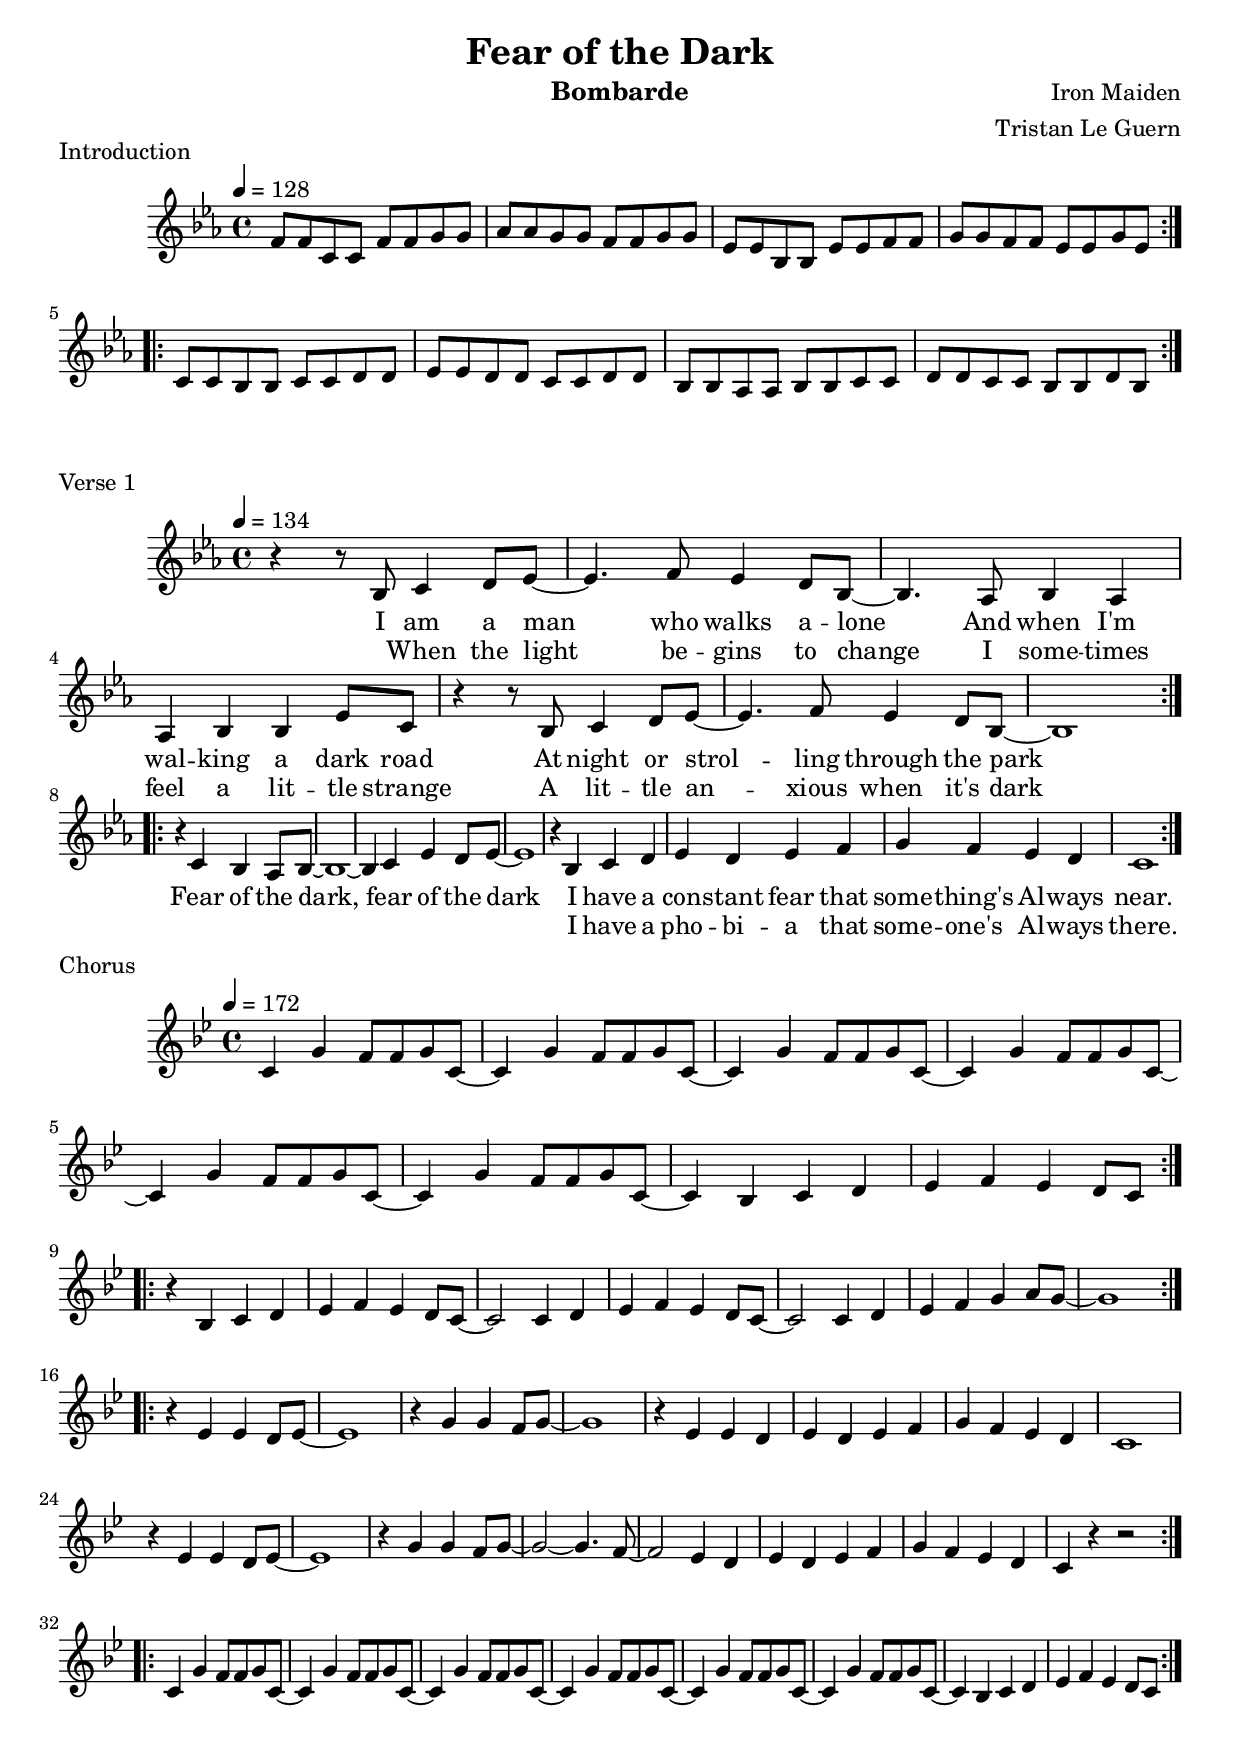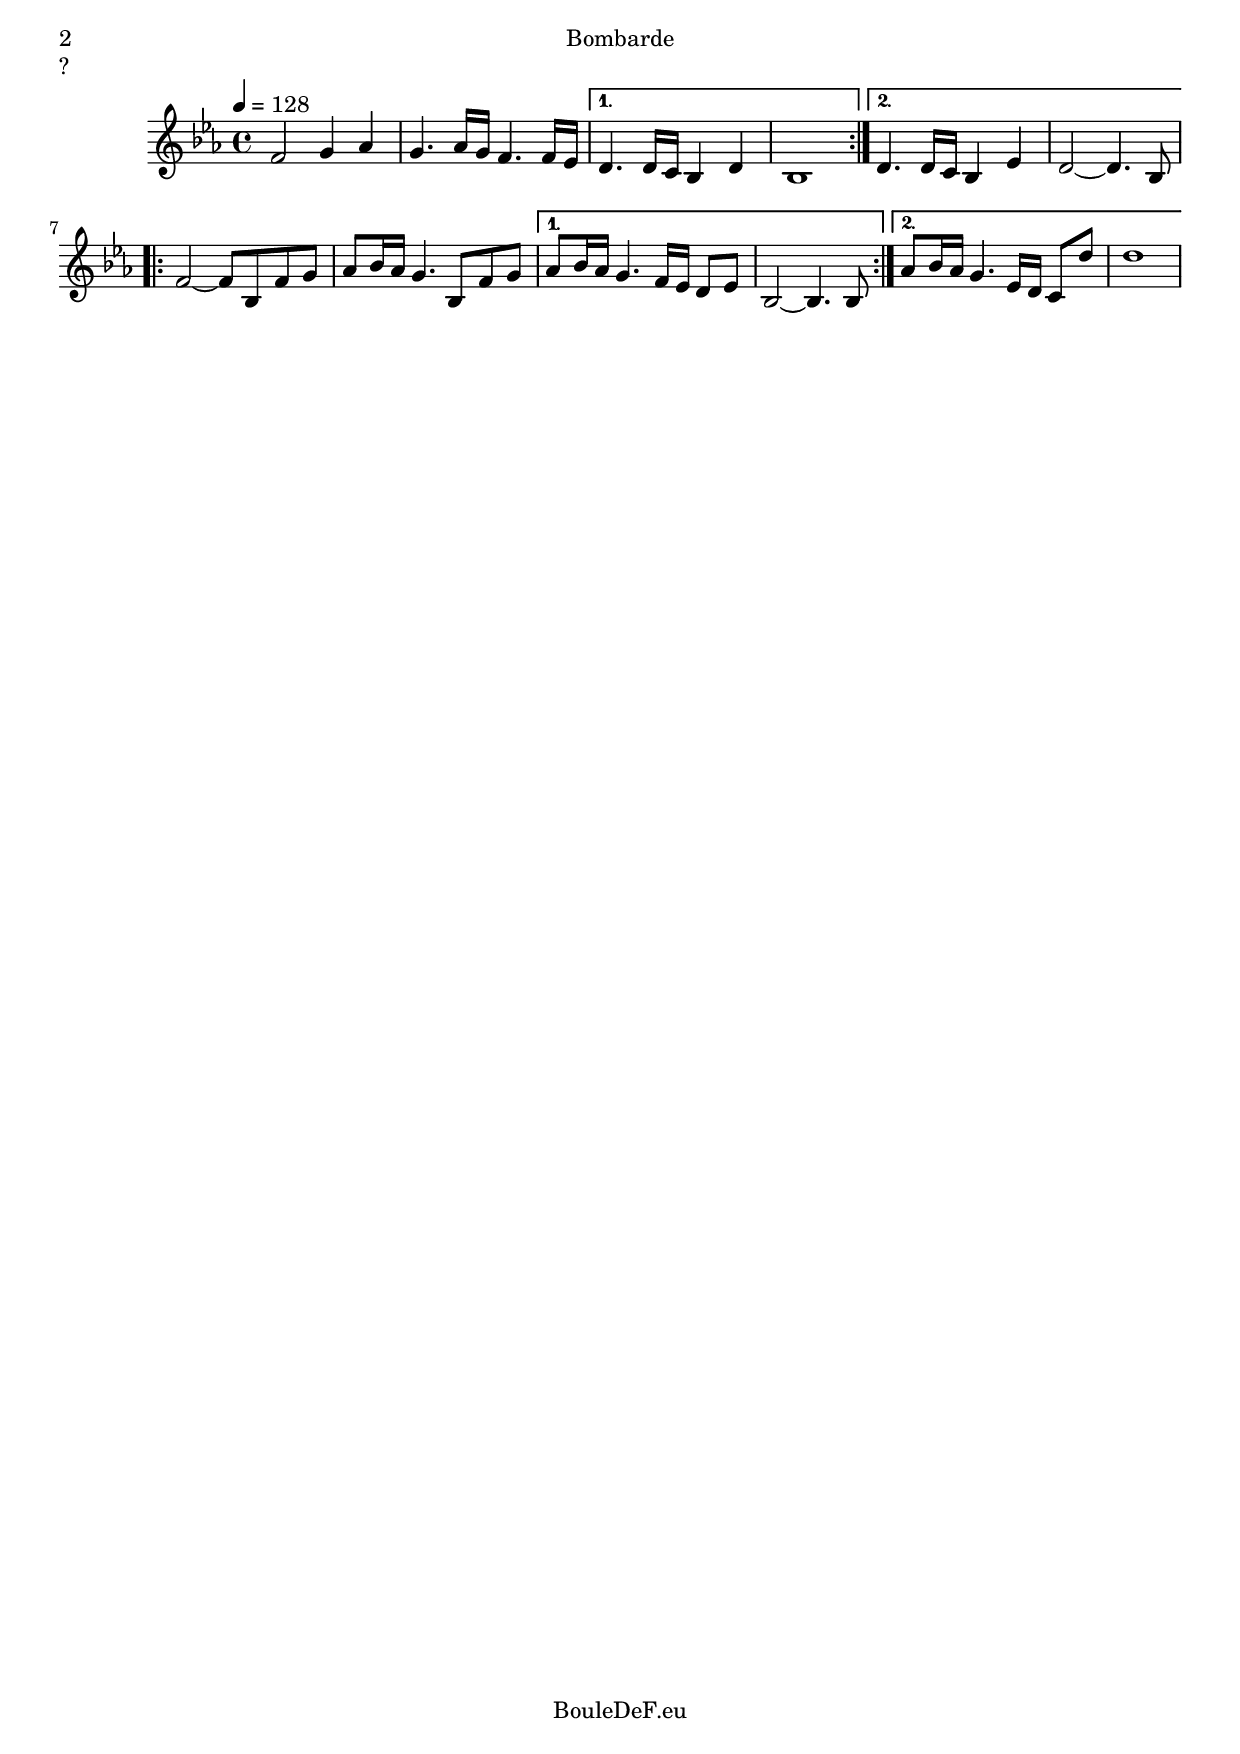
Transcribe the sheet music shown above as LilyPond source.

\version "2.16.2"
\include "italiano.ly"

\header {
	title = "Fear of the Dark"
	composer = "Iron Maiden"
	arranger = "Tristan Le Guern"
	instrument = "Bombarde"
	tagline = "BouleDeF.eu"
}

\score {
	\new Staff \relative sib {
		\clef treble
		\key mib \major
		\time 4/4
		\tempo 4 = 128

		\repeat volta 2 {
			fa'8 fa do do fa fa sol sol
			| lab lab sol sol fa fa sol sol
			| mib mib sib sib mib mib fa fa
			| sol sol fa fa mib mib sol mib
		}

		\repeat volta 2 {
			do do sib sib do do re re
			| mib mib re re do do re re
			| sib sib lab lab sib sib do do
			| re re do do sib sib re sib
		}
	}
	\header {
		piece = "Introduction"
	}
}

\score {
	\new Staff \relative sib {
		\clef treble
		\key mib \major
		\time 4/4
		\tempo 4 = 134

		\repeat volta 2 {
			| r4 r8 sib8 do4 re8 mib~
			| mib4. fa8 mib4 re8 sib~
			| sib4. lab8 sib4 lab
			| lab sib sib mib8 do
			| r4 r8 sib8 do4 re8 mib~
			| mib4. fa8 mib4 re8 sib~
			| sib1 \break
		}

		\repeat volta 2 {
			| r4 do sib lab8 sib~
			| sib1~
			| sib4 do mib re8 mib~ 
			| mib1
			| r4 sib do re
			| mib re mib fa
			| sol fa mib re
			| do1
		}
	}
	\addlyrics {
		I am a man who walks a -- lone
		And when I'm wal -- king a dark road
		At night or strol -- ling through the park

		Fear of the dark, fear of the dark
		I have a con -- stant fear that some -- thing's
		Al -- ways near.
	}
	\addlyrics {
		\skip 1 When the light be -- gins to change
		I some -- times feel a lit -- tle strange
		A lit -- tle an -- xious when it's dark

		\repeat unfold 8 { \skip 1 }
		I have a pho -- bi -- a that some -- one's
		Al -- ways there.
	}
	\header {
		piece = "Verse 1"
	}
}

\score {
	\new Staff \relative sib {
		\clef treble
		\key sib \major
		\time 4/4
		\tempo 4 = 172

		\repeat volta 2 {
			do4 sol' fa8 fa sol do,~
			| do4 sol' fa8 fa sol do,~
			| do4 sol' fa8 fa sol do,~
			| do4 sol' fa8 fa sol do,~
			| do4 sol' fa8 fa sol do,~
			| do4 sol' fa8 fa sol do,~
			| do4 sib do re
			| mib fa mib re8 do \break
		}

		\repeat volta 2 {
			r4 sib do re
			| mib fa mib re8 do~
			| do2 do4 re
			| mib fa mib re8 do~
			| do2 do4 re
			| mib fa sol la8 sol~
			| sol1 \break
		}

		\repeat volta 2 {
			r4 mib mib re8 mib~
			| mib1
			| r4 sol sol fa8 sol~
			| sol1
			| r4 mib mib re
			| mib re mib fa
			| sol fa mib re
			| do1
			| r4 mib mib re8 mib~
			| mib1
			| r4 sol sol fa8 sol~
			| sol2~ sol4. fa8~
			| fa2 mib4 re
			| mib re mib fa
			| sol fa mib re
			| do r4 r2 \break
		}
		
		\repeat volta 2 {
			do4 sol' fa8 fa sol do,~
			| do4 sol' fa8 fa sol do,~
			| do4 sol' fa8 fa sol do,~
			| do4 sol' fa8 fa sol do,~
			| do4 sol' fa8 fa sol do,~
			| do4 sol' fa8 fa sol do,~
			| do4 sib do re
			| mib fa mib re8 do~ \break
		}
	}
	\header {
		piece = "Chorus"
	}
}

\score {
	\new Staff \relative sib {
		\clef treble
		\key mib \major
		\time 4/4
		\tempo 4 = 128

		\repeat volta 2 {
			| fa'2 sol4 lab
			| sol4. lab16 sol fa4. fa16 mib
		}
		\alternative {
			{| re4. re16 do sib4 re4
			 | sib1}
			{| re4. re16 do sib4 mib4
			 | re2~ re4. sib8}
		}
		\break

		\repeat volta 2 {
			| fa'2~ fa8 sib, fa' sol
			| lab sib16 lab sol4. sib,8 fa' sol
		}
		\alternative {
			{| lab sib16 lab sol4. fa16 mib re8 mib
			 | sib2~ sib4. sib8}
			{| lab' sib16 lab sol4. mib16 re do8 re'
			 | re1}
		}
	}
	\header {
		piece = "?"
	}
}
